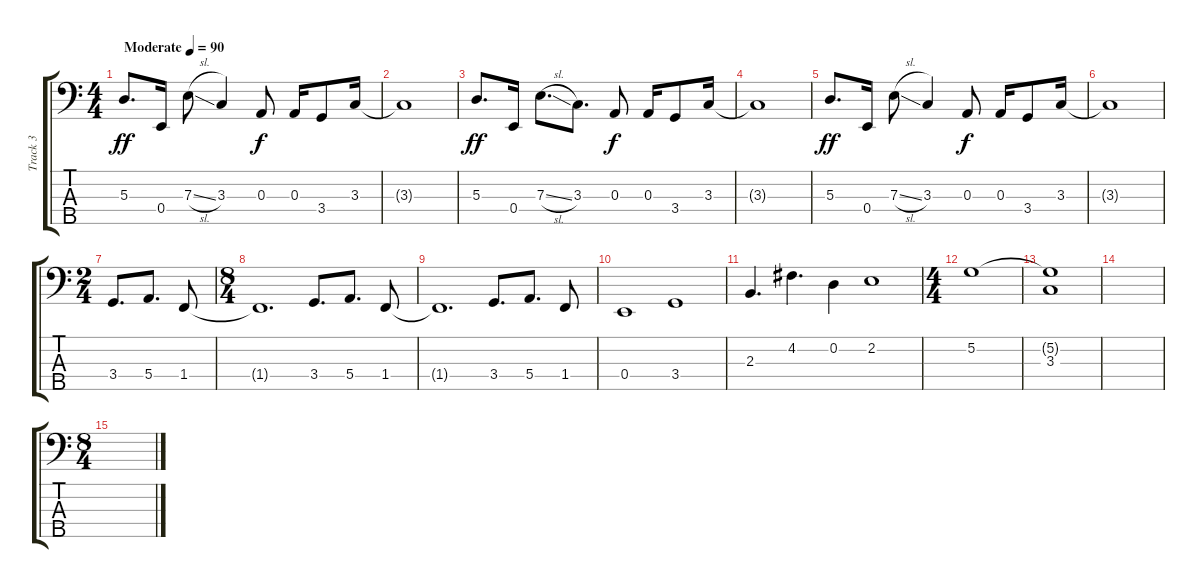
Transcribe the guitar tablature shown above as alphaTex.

\track ("Track 3" "Track 3") {instrument electricbassfinger}
\staff {score tabs}
\tuning (G2 D2 A1 E1 B0) {hide}
\ts (4 4)
\tempo (90 "Moderate")
\clef f4
\ks c
5.3.8{d dy ff instrument electricbassfinger} 0.4.16 7.3{sl}.8 3.3.4 0.3.8{dy f} 0.3.16 3.4.8 3.3.16 |
3.3{t}.1 |
5.3.8{d dy ff} 0.4.16 7.3{sl}.8{d} 3.3.8{d} 0.3.8{dy f} 0.3.16 3.4.8 3.3.16 |
3.3{t}.1 |
5.3.8{d dy ff} 0.4.16 7.3{sl}.8 3.3.4 0.3.8{dy f} 0.3.16 3.4.8 3.3.16 |
3.3{t}.1 |
\ts (2 4)
3.4.8{d} 5.4.8{d} 1.4.8 |
\ts (8 4)
1.4{t}.1{d} 3.4.8{d} 5.4.8{d} 1.4.8 |
1.4{t}.1{d} 3.4.8{d} 5.4.8{d} 1.4.8 |
0.4.1 3.4.1 |
2.3.4{d} 4.2.4{d} 0.2.4 2.2.1 |
\ts (4 4)
5.2.1 |
(5.2{t} 3.3).1 |
|
\ts (8 4)
